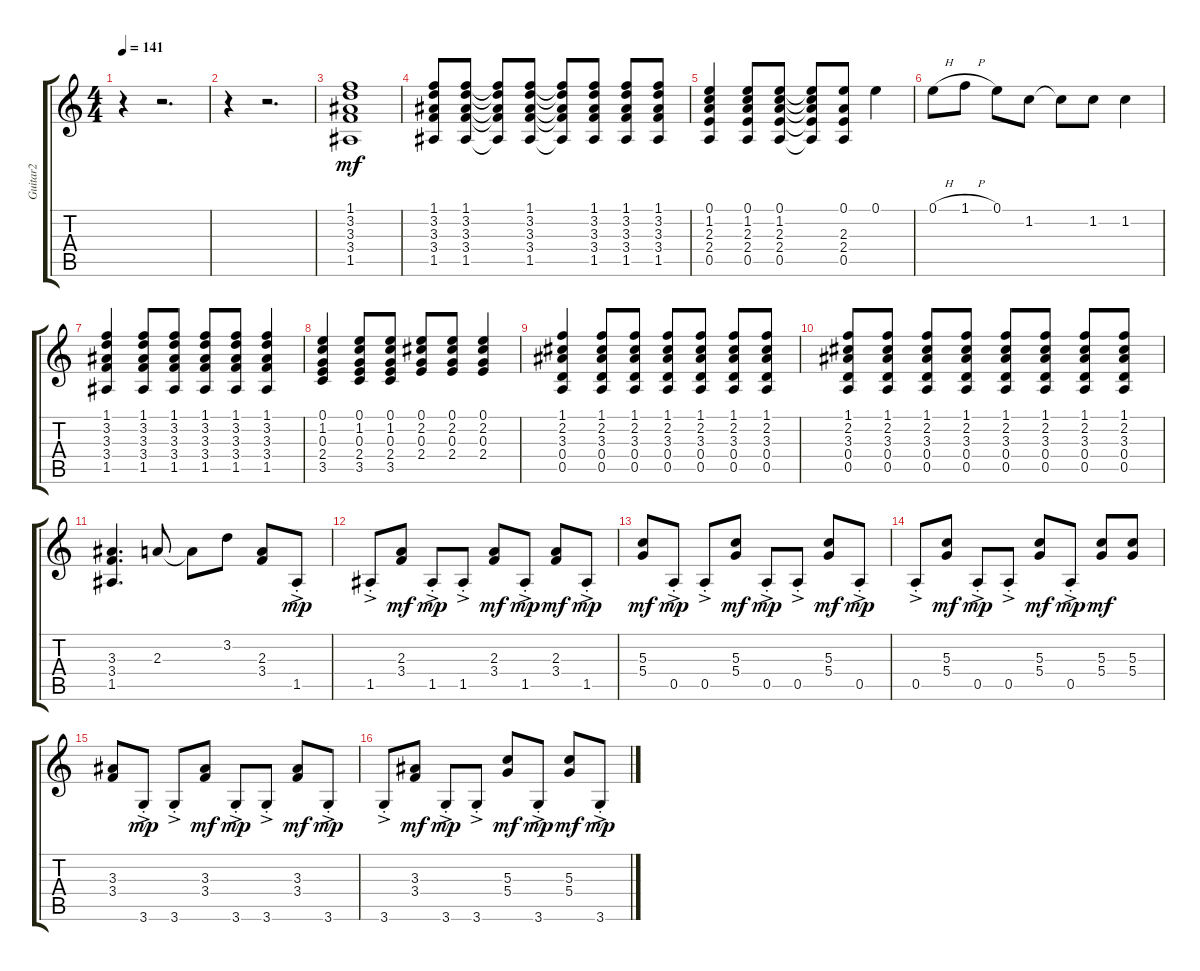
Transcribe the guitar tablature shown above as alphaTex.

\track ("Guitar2" "Guitar2") {instrument electricguitarclean}
\staff {score tabs}
\tuning (E4 B3 G3 D3 A2 E2) {hide}
\ts (4 4)
\tempo 141
\clef g2
\ks c
r.4{dy mf} r.2{d} |
r.4 r.2{d} |
(1.1 3.2 3.3 3.4 1.5).1 |
(1.1 3.2 3.3 3.4 1.5).8 (1.1 3.2 3.3 3.4 1.5).8 (1.1{t} 3.2{t} 3.3{t} 3.4{t} 1.5{t}).8 (1.1 3.2 3.3 3.4 1.5).8 (1.1{t} 3.2{t} 3.3{t} 3.4{t} 1.5{t}).8 (1.1 3.2 3.3 3.4 1.5).8 (1.1 3.2 3.3 3.4 1.5).8 (1.1 3.2 3.3 3.4 1.5).8 |
(0.1 1.2 2.3 2.4 0.5).4 (0.1 1.2 2.3 2.4 0.5).8 (0.1 1.2 2.3 2.4 0.5).8 (0.1{t} 1.2{t} 2.3{t} 2.4{t} 0.5{t}).8 (0.1 2.3 2.4 0.5).8 0.1.4 |
0.1{h}.8 1.1{h}.8 0.1.8 1.2.8 1.2{t}.8 1.2.8 1.2.4 |
(1.1 3.2 3.3 3.4 1.5).4 (1.1 3.2 3.3 3.4 1.5).8 (1.1 3.2 3.3 3.4 1.5).8 (1.1 3.2 3.3 3.4 1.5).8 (1.1 3.2 3.3 3.4 1.5).8 (1.1 3.2 3.3 3.4 1.5).4 |
(0.1 1.2 0.3 2.4 3.5).4 (0.1 1.2 0.3 2.4 3.5).8 (0.1 1.2 0.3 2.4 3.5).8 (0.1 2.2 0.3 2.4).8 (0.1 2.2 0.3 2.4).8 (0.1 2.2 0.3 2.4).4 |
(1.1 2.2 3.3 0.4 0.5).4 (1.1 2.2 3.3 0.4 0.5).8 (1.1 2.2 3.3 0.4 0.5).8 (1.1 2.2 3.3 0.4 0.5).8 (1.1 2.2 3.3 0.4 0.5).8 (1.1 2.2 3.3 0.4 0.5).8 (1.1 2.2 3.3 0.4 0.5).8 |
(1.1 2.2 3.3 0.4 0.5).8 (1.1 2.2 3.3 0.4 0.5).8 (1.1 2.2 3.3 0.4 0.5).8 (1.1 2.2 3.3 0.4 0.5).8 (1.1 2.2 3.3 0.4 0.5).8 (1.1 2.2 3.3 0.4 0.5).8 (1.1 2.2 3.3 0.4 0.5).8 (1.1 2.2 3.3 0.4 0.5).8 |
(3.3 3.4 1.5).4{d} 2.3.8 2.3{t}.8 3.2.8 (2.3 3.4).8 1.5{ac st}.8{dy mp} |
1.5{ac st}.8 (2.3 3.4).8{dy mf} 1.5{ac st}.8{dy mp} 1.5{ac st}.8 (2.3 3.4).8{dy mf} 1.5{ac st}.8{dy mp} (2.3 3.4).8{dy mf} 1.5{ac st}.8{dy mp} |
(5.3 5.4).8{dy mf} 0.5{ac st}.8{dy mp} 0.5{ac st}.8 (5.3 5.4).8{dy mf} 0.5{ac st}.8{dy mp} 0.5{ac st}.8 (5.3 5.4).8{dy mf} 0.5{ac st}.8{dy mp} |
0.5{ac st}.8 (5.3 5.4).8{dy mf} 0.5{ac st}.8{dy mp} 0.5{ac st}.8 (5.3 5.4).8{dy mf} 0.5{ac st}.8{dy mp} (5.3 5.4).8{dy mf} (5.3 5.4).8 |
(3.3 3.4).8 3.6{ac st}.8{dy mp} 3.6{ac st}.8 (3.3 3.4).8{dy mf} 3.6{ac st}.8{dy mp} 3.6{ac st}.8 (3.3 3.4).8{dy mf} 3.6{ac st}.8{dy mp} |
3.6{ac st}.8 (3.3 3.4).8{dy mf} 3.6{ac st}.8{dy mp} 3.6{ac st}.8 (5.3 5.4).8{dy mf} 3.6{ac st}.8{dy mp} (5.3 5.4).8{dy mf} 3.6{ac st}.8{dy mp}
